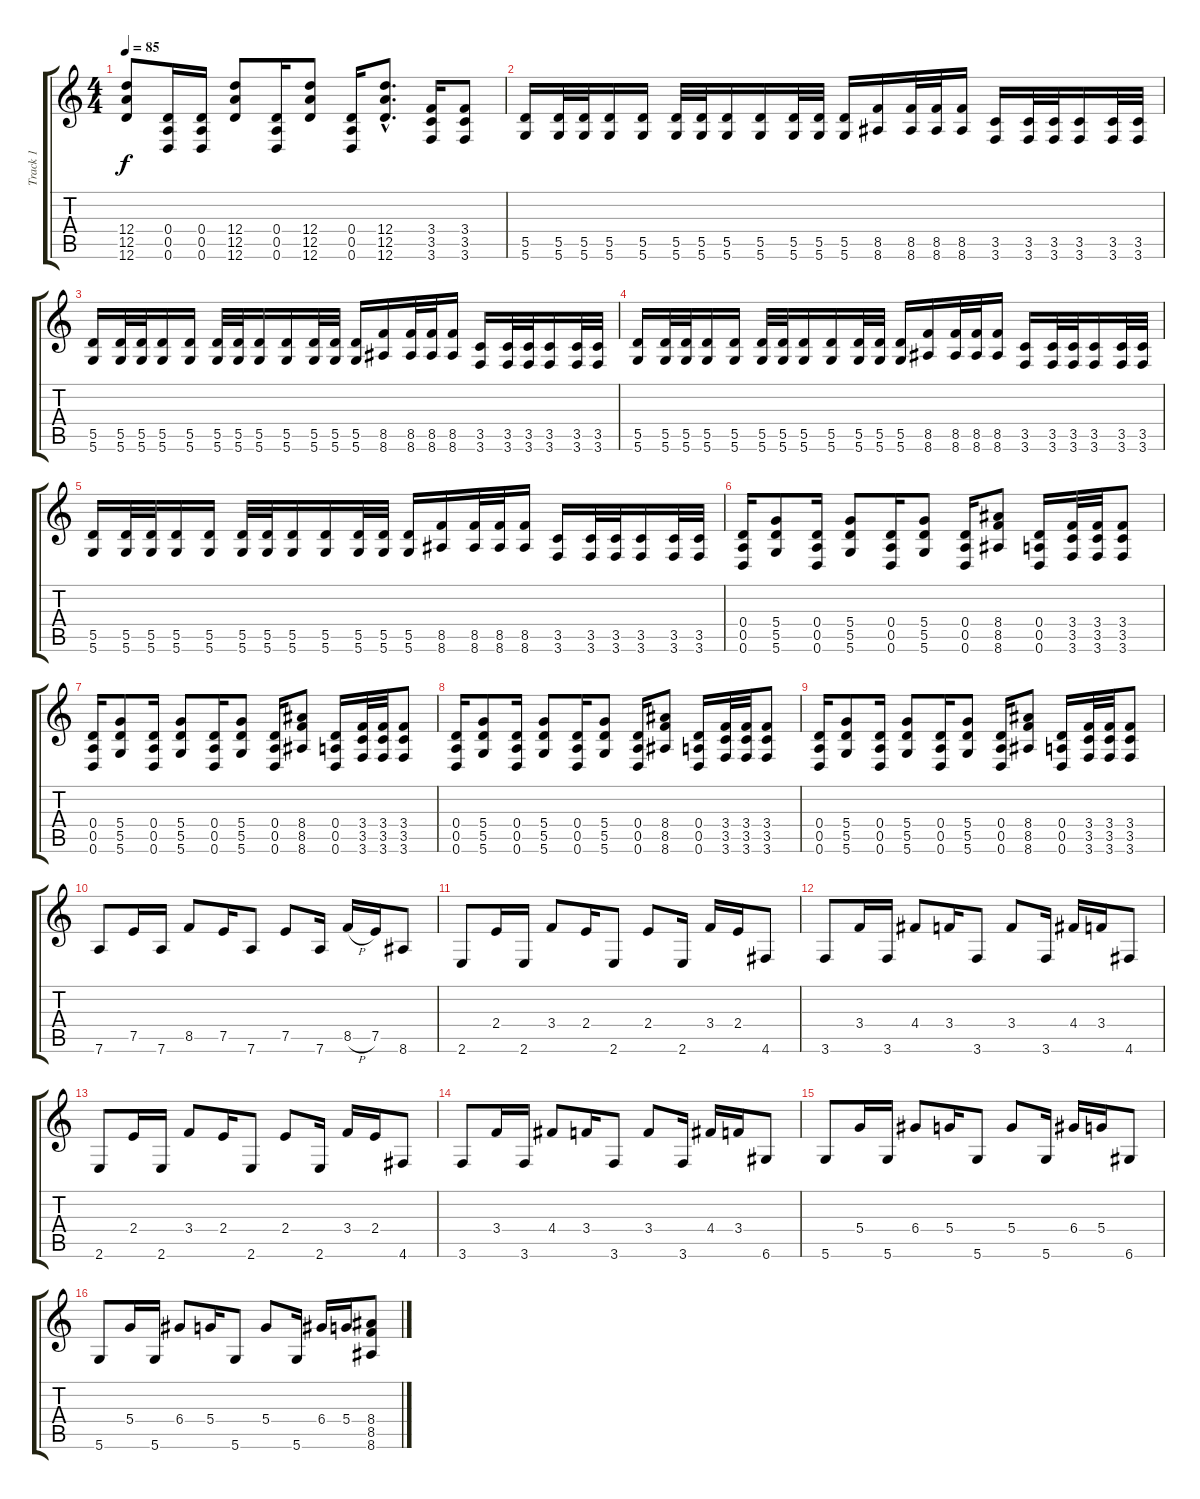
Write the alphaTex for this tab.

\track ("Track 1" "Track 1") {instrument overdrivenguitar}
\staff {score tabs}
\tuning (E4 B3 G3 D3 A2 D2) {hide}
\ts (4 4)
\tempo 85
\clef g2
\ks c
(12.4 12.5 12.6).8{dy f} (0.4 0.5 0.6).16 (0.4 0.5 0.6).16 (12.4 12.5 12.6).8 (0.4 0.5 0.6).16 (12.4 12.5 12.6).8 (0.4 0.5 0.6).16 (12.4{hac} 12.5{hac} 12.6{hac}).8{d} (3.4 3.5 3.6).16 (3.4 3.5 3.6).8 |
(5.5 5.6).16{instrument electricguitarmuted} (5.5 5.6).32 (5.5 5.6).32 (5.5 5.6).16 (5.5 5.6).16 (5.5 5.6).32 (5.5 5.6).32 (5.5 5.6).16 (5.5 5.6).16 (5.5 5.6).32 (5.5 5.6).32 (5.5 5.6).16 (8.5 8.6).16 (8.5 8.6).32 (8.5 8.6).32 (8.5 8.6).16 (3.5 3.6).16 (3.5 3.6).32 (3.5 3.6).32 (3.5 3.6).16 (3.5 3.6).32 (3.5 3.6).32 |
(5.5 5.6).16 (5.5 5.6).32 (5.5 5.6).32 (5.5 5.6).16 (5.5 5.6).16 (5.5 5.6).32 (5.5 5.6).32 (5.5 5.6).16 (5.5 5.6).16 (5.5 5.6).32 (5.5 5.6).32 (5.5 5.6).16 (8.5 8.6).16 (8.5 8.6).32 (8.5 8.6).32 (8.5 8.6).16 (3.5 3.6).16 (3.5 3.6).32 (3.5 3.6).32 (3.5 3.6).16 (3.5 3.6).32 (3.5 3.6).32 |
(5.5 5.6).16 (5.5 5.6).32 (5.5 5.6).32 (5.5 5.6).16 (5.5 5.6).16 (5.5 5.6).32 (5.5 5.6).32 (5.5 5.6).16 (5.5 5.6).16 (5.5 5.6).32 (5.5 5.6).32 (5.5 5.6).16 (8.5 8.6).16 (8.5 8.6).32 (8.5 8.6).32 (8.5 8.6).16 (3.5 3.6).16 (3.5 3.6).32 (3.5 3.6).32 (3.5 3.6).16 (3.5 3.6).32 (3.5 3.6).32 |
(5.5 5.6).16 (5.5 5.6).32 (5.5 5.6).32 (5.5 5.6).16 (5.5 5.6).16 (5.5 5.6).32 (5.5 5.6).32 (5.5 5.6).16 (5.5 5.6).16 (5.5 5.6).32 (5.5 5.6).32 (5.5 5.6).16 (8.5 8.6).16 (8.5 8.6).32 (8.5 8.6).32 (8.5 8.6).16 (3.5 3.6).16 (3.5 3.6).32 (3.5 3.6).32 (3.5 3.6).16 (3.5 3.6).32 (3.5 3.6).32 |
(0.4 0.5 0.6).16{instrument overdrivenguitar} (5.4 5.5 5.6).8 (0.4 0.5 0.6).16 (5.4 5.5 5.6).8 (0.4 0.5 0.6).16 (5.4 5.5 5.6).8 (0.4 0.5 0.6).16 (8.4 8.5 8.6).8 (0.4 0.5 0.6).16 (3.4 3.5 3.6).32 (3.4 3.5 3.6).32 (3.4 3.5 3.6).8 |
(0.4 0.5 0.6).16 (5.4 5.5 5.6).8 (0.4 0.5 0.6).16 (5.4 5.5 5.6).8 (0.4 0.5 0.6).16 (5.4 5.5 5.6).8 (0.4 0.5 0.6).16 (8.4 8.5 8.6).8 (0.4 0.5 0.6).16 (3.4 3.5 3.6).32 (3.4 3.5 3.6).32 (3.4 3.5 3.6).8 |
(0.4 0.5 0.6).16 (5.4 5.5 5.6).8 (0.4 0.5 0.6).16 (5.4 5.5 5.6).8 (0.4 0.5 0.6).16 (5.4 5.5 5.6).8 (0.4 0.5 0.6).16 (8.4 8.5 8.6).8 (0.4 0.5 0.6).16 (3.4 3.5 3.6).32 (3.4 3.5 3.6).32 (3.4 3.5 3.6).8 |
(0.4 0.5 0.6).16 (5.4 5.5 5.6).8 (0.4 0.5 0.6).16 (5.4 5.5 5.6).8 (0.4 0.5 0.6).16 (5.4 5.5 5.6).8 (0.4 0.5 0.6).16 (8.4 8.5 8.6).8 (0.4 0.5 0.6).16 (3.4 3.5 3.6).32 (3.4 3.5 3.6).32 (3.4 3.5 3.6).8 |
7.6.8 7.5.16 7.6.16 8.5.8 7.5.16 7.6.8 7.5.8 7.6.16 8.5{h}.16 7.5.16 8.6.8 |
2.6.8 2.4.16 2.6.16 3.4.8 2.4.16 2.6.8 2.4.8 2.6.16 3.4.16 2.4.16 4.6.8 |
3.6.8 3.4.16 3.6.16 4.4.8 3.4.16 3.6.8 3.4.8 3.6.16 4.4.16 3.4.16 4.6.8 |
2.6.8 2.4.16 2.6.16 3.4.8 2.4.16 2.6.8 2.4.8 2.6.16 3.4.16 2.4.16 4.6.8 |
3.6.8 3.4.16 3.6.16 4.4.8 3.4.16 3.6.8 3.4.8 3.6.16 4.4.16 3.4.16 6.6.8 |
5.6.8 5.4.16 5.6.16 6.4.8 5.4.16 5.6.8 5.4.8 5.6.16 6.4.16 5.4.16 6.6.8 |
5.6.8 5.4.16 5.6.16 6.4.8 5.4.16 5.6.8 5.4.8 5.6.16 6.4.16 5.4.16 (8.4 8.5 8.6).8
